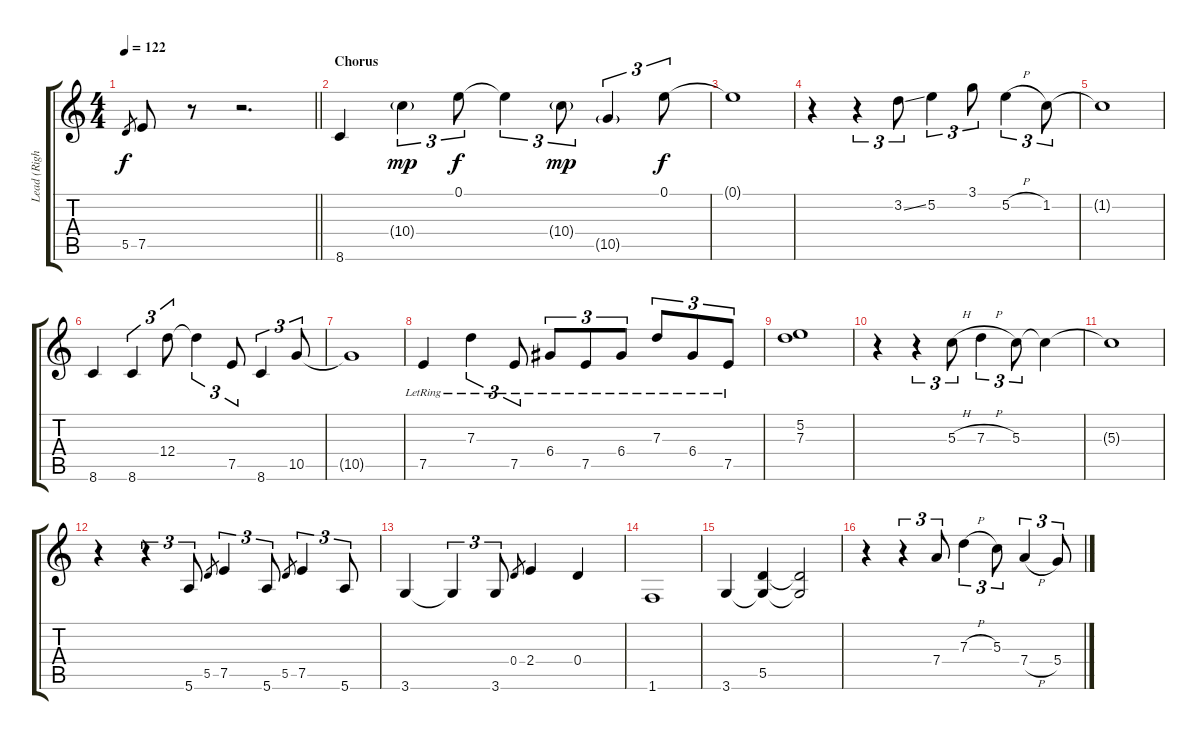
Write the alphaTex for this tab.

\track ("Lead (Right)" "Lead (Righ") {instrument acousticguitarsteel}
\staff {score tabs}
\tuning (E4 B3 G3 D3 A2 E2) {hide}
\ts (4 4)
\tempo 122
\clef g2
\barLineRight lightlight
\ks c
5.5.8{gr dy f} 7.5.8 r.8 r.2{d} |
\section ("" "Chorus")
8.6.4 10.4{g}.4{tu (3 2) dy mp} 0.1.8{tu (3 2) dy f} 0.1{t}.4{tu (3 2)} 10.4{g}.8{tu (3 2) dy mp} 10.5{g}.4{tu (3 2)} 0.1.8{tu (3 2) dy f} |
0.1{t}.1 |
r.4 r.4{tu (3 2)} 3.2{ss}.8{tu (3 2)} 5.2.4{tu (3 2)} 3.1.8{tu (3 2)} 5.2{h}.4{tu (3 2)} 1.2.8{tu (3 2)} |
1.2{t}.1 |
8.6.4 8.6.4{tu (3 2)} 12.4.8{tu (3 2)} 12.4{t}.4{tu (3 2)} 7.5.8{tu (3 2)} 8.6.4{tu (3 2)} 10.5.8{tu (3 2)} |
10.5{t}.1 |
7.5{lr}.4 7.3{lr}.4{tu (3 2)} 7.5{lr}.8{tu (3 2)} 6.4{lr}.8{tu (3 2)} 7.5{lr}.8{tu (3 2)} 6.4{lr}.8{tu (3 2)} 7.3{lr}.8{tu (3 2)} 6.4{lr}.8{tu (3 2)} 7.5{lr}.8{tu (3 2)} |
(5.2 7.3).1 |
r.4 r.4{tu (3 2)} 5.3{h}.8{tu (3 2)} 7.3{h}.4{tu (3 2)} 5.3.8{tu (3 2)} 5.3{t}.4 |
5.3{t}.1 |
r.4 r.4{tu (3 2)} 5.6.8{tu (3 2)} 5.5.8{gr} 7.5.4{tu (3 2)} 5.6.8{tu (3 2)} 5.5.8{gr} 7.5.4{tu (3 2)} 5.6.8{tu (3 2)} |
3.6.4 3.6{t}.4{tu (3 2)} 3.6.8{tu (3 2)} 0.4.8{gr} 2.4.4 0.4.4 |
1.6.1 |
3.6.4 (5.5 3.6{t}).4 (5.5{t} 3.6{t}).2 |
r.4 r.4{tu (3 2)} 7.4.8{tu (3 2)} 7.3{h}.4{tu (3 2)} 5.3.8{tu (3 2)} 7.4{h}.4{tu (3 2)} 5.4.8{tu (3 2)}
